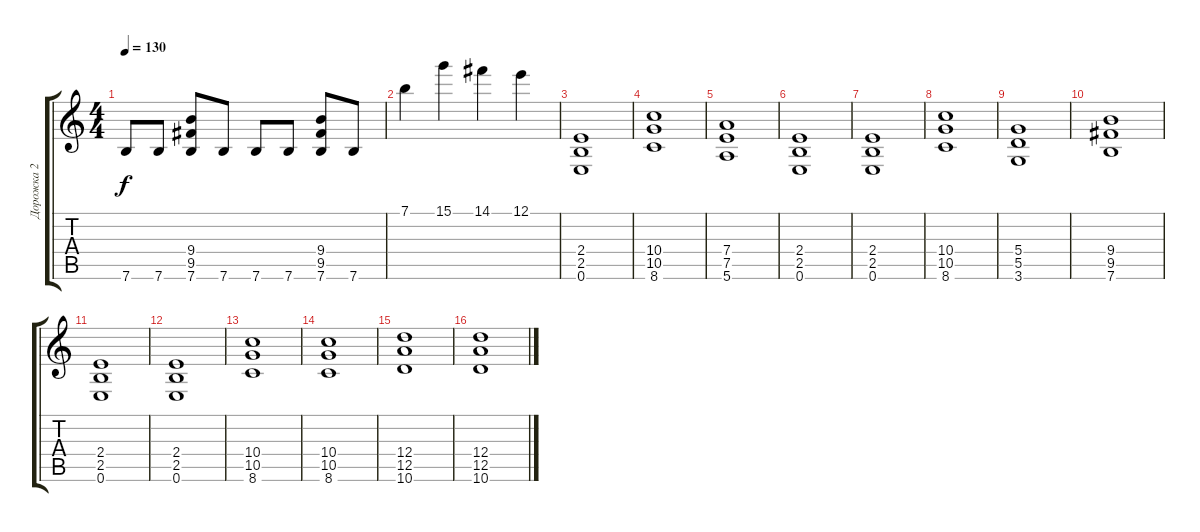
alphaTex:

\track ("Дорожка 2" "Дорожка 2") {instrument distortionguitar}
\staff {score tabs}
\tuning (E4 B3 G3 D3 A2 E2) {hide}
\ts (4 4)
\tempo 130
\clef g2
\ks c
7.6.8{dy f} 7.6.8 (9.4 9.5 7.6).8 7.6.8 7.6.8 7.6.8 (9.4 9.5 7.6).8 7.6.8 |
7.1.4 15.1.4 14.1.4 12.1.4 |
(2.4 2.5 0.6).1 |
(10.4 10.5 8.6).1 |
(7.4 7.5 5.6).1 |
(2.4 2.5 0.6).1 |
(2.4 2.5 0.6).1 |
(10.4 10.5 8.6).1 |
(5.4 5.5 3.6).1 |
(9.4 9.5 7.6).1 |
(2.4 2.5 0.6).1 |
(2.4 2.5 0.6).1 |
(10.4 10.5 8.6).1 |
(10.4 10.5 8.6).1 |
(12.4 12.5 10.6).1 |
(12.4 12.5 10.6).1
